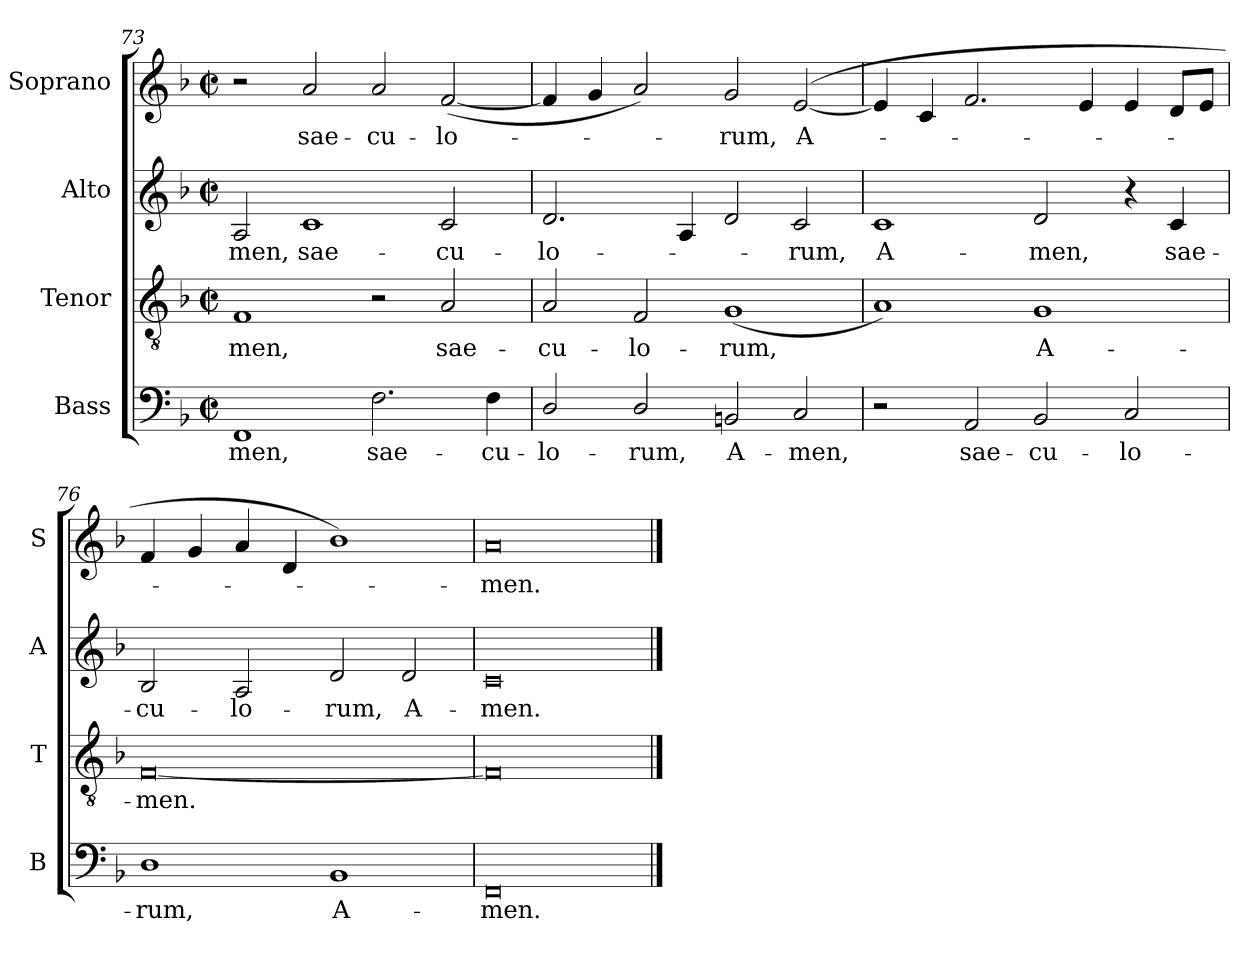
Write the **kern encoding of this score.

**kern	**text	**kern	**text	**kern	**text	**kern	**text
*part4	*part4	*part3	*part3	*part2	*part2	*part1	*part1
*staff4	*staff4	*staff3	*staff3	*staff2	*staff2	*staff1	*staff1
*I"Bass	*	*I"Tenor	*	*I"Alto	*	*I"Soprano	*
*I'B	*	*I'T	*	*I'A	*	*I'S	*
!!LO:LB:g=z
*clefF4	*	*clefGv2	*	*clefG2	*	*clefG2	*
*k[b-]	*	*k[b-]	*	*k[b-]	*	*k[b-]	*
*F:	*	*F:	*	*F:	*	*F:	*
*M4/2	*	*M4/2	*	*M4/2	*	*M4/2	*
*met(c|)	*	*met(c|)	*	*met(c|)	*	*met(c|)	*
=73	=73	=73	=73	=73	=73	=73	=73
!	!LO:LY:b	!	!LO:LY:b	!	!LO:LY:b	!	!
1FF	-men,	1F	men,	2A	-men,	2r	.
!	!	!	!	!	!LO:LY:b	!	!LO:LY:b
.	.	.	.	1c	sae-	2a	sae-
!	!LO:LY:b	!	!	!	!	!	!LO:LY:b
2.F	sae-	2r	.	.	.	2a	-cu-
!	!	!	!LO:LY:b	!	!LO:LY:b	!	!LO:LY:b
.	.	2A	sae-	2c	-cu-	(<[2f	-lo-
!	!LO:LY:b	!	!	!	!	!	!
4F	-cu-	.	.	.	.	.	.
=74	=74	=74	=74	=74	=74	=74	=74
!	!LO:LY:b	!	!LO:LY:b	!	!LO:LY:b	!	!
2D/	-lo-	2A	-cu-	2.d	-lo-	4f]	.
.	.	.	.	.	.	4g	.
!	!LO:LY:b	!	!LO:LY:b	!	!	!	!
2D/	-rum,	2F	-lo-	.	.	2a)	.
.	.	.	.	4A	.	.	.
!	!LO:LY:b	!	!LO:LY:b	!	!	!	!LO:LY:b
2BBn	A-	(<1G	-rum,	2d	.	2g	rum,
!	!LO:LY:b	!	!	!	!LO:LY:b	!	!LO:LY:b
2C	-men,	.	.	2c	rum,	(<[2e	A-
=75	=75	=75	=75	=75	=75	=75	=75
!	!	!	!	!	!LO:LY:b	!	!
2r	.	1A)	.	1c	A-	4e]	.
.	.	.	.	.	.	4c	.
!	!LO:LY:b	!	!	!	!	!	!
2AA	sae-	.	.	.	.	2.f	.
!	!LO:LY:b	!	!LO:LY:b	!	!LO:LY:b	!	!
2BB-	-cu-	1G	A-	2d	-men,	.	.
.	.	.	.	.	.	4e	.
!	!LO:LY:b	!	!	!	!	!	!
2C	-lo-	.	.	4r	.	4e	.
!	!	!	!	!	!LO:LY:b	!	!
.	.	.	.	4c	sae-	8dL	.
.	.	.	.	.	.	8eJ	.
=76	=76	=76	=76	=76	=76	=76	=76
!	!LO:LY:b	!	!LO:LY:b	!	!LO:LY:b	!	!
1D	-rum,	[0F	-men.	2B-	-cu-	4f	.
.	.	.	.	.	.	4g	.
!	!	!	!	!	!LO:LY:b	!	!
.	.	.	.	2A	-lo-	4a	.
.	.	.	.	.	.	4d	.
!	!LO:LY:b	!	!	!	!LO:LY:b	!	!
1BB-	A-	.	.	2d	-rum,	1b-)	.
!	!	!	!	!	!LO:LY:b	!	!
.	.	.	.	2d	A-	.	.
=77	=77	=77	=77	=77	=77	=77	=77
!	!LO:LY:b	!	!	!	!LO:LY:b	!	!LO:LY:b
0FF	-men.	0F]	.	0c	-men.	0a	men.
==	==	==	==	==	==	==	==
*-	*-	*-	*-	*-	*-	*-	*-
